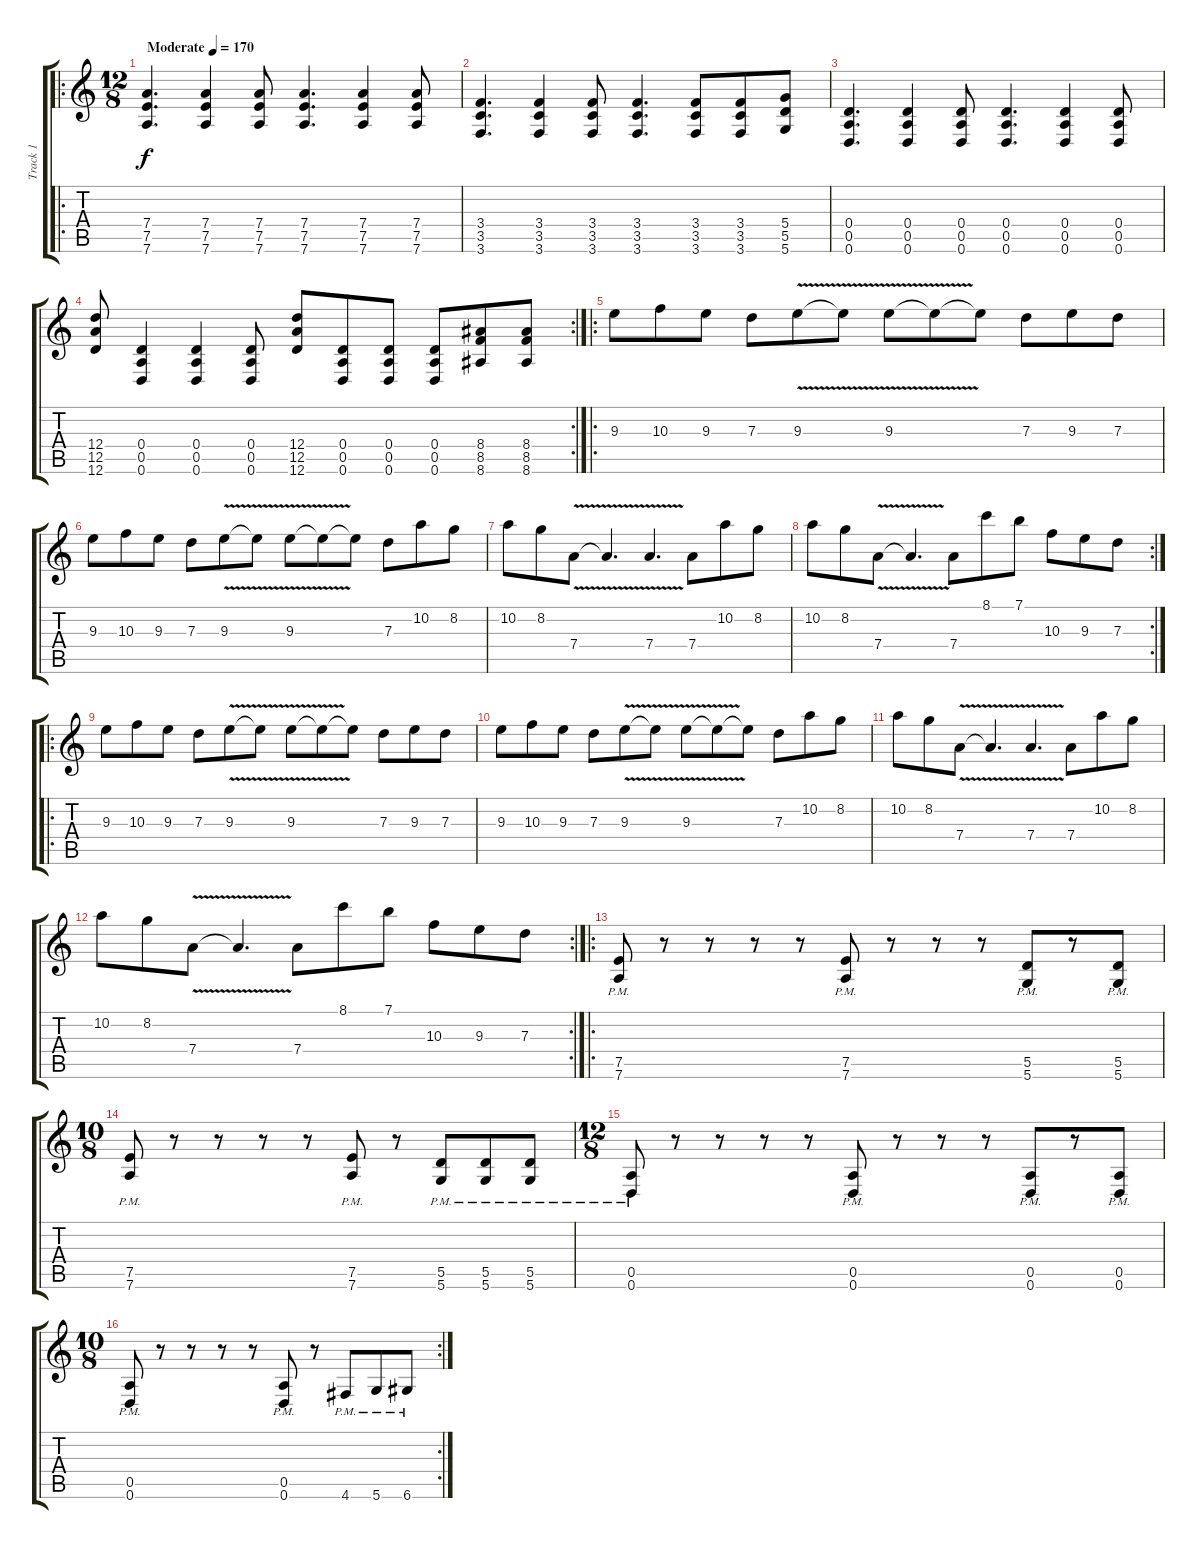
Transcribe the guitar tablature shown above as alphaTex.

\track ("Track 1" "Track 1") {instrument distortionguitar}
\staff {score tabs}
\tuning (E4 B3 G3 D3 A2 D2) {hide}
\ro
\ts (12 8)
\tempo (170 "Moderate")
\clef g2
\ks c
(7.4 7.5 7.6).4{d dy f instrument distortionguitar} (7.4 7.5 7.6).4 (7.4 7.5 7.6).8 (7.4 7.5 7.6).4{d} (7.4 7.5 7.6).4 (7.4 7.5 7.6).8 |
(3.4 3.5 3.6).4{d} (3.4 3.5 3.6).4 (3.4 3.5 3.6).8 (3.4 3.5 3.6).4{d} (3.4 3.5 3.6).8 (3.4 3.5 3.6).8 (5.4 5.5 5.6).8 |
(0.4 0.5 0.6).4{d} (0.4 0.5 0.6).4 (0.4 0.5 0.6).8 (0.4 0.5 0.6).4{d} (0.4 0.5 0.6).4 (0.4 0.5 0.6).8 |
\rc 2
(12.4 12.5 12.6).8 (0.4 0.5 0.6).4 (0.4 0.5 0.6).4 (0.4 0.5 0.6).8 (12.4 12.5 12.6).8 (0.4 0.5 0.6).8 (0.4 0.5 0.6).8 (0.4 0.5 0.6).8 (8.4 8.5 8.6).8 (8.4 8.5 8.6).8 |
\ro
9.3.8 10.3.8 9.3.8 7.3.8 9.3{v}.8 9.3{t}.8 9.3{v}.8 9.3{t}.8 9.3{t}.8 7.3.8 9.3.8 7.3.8 |
9.3.8 10.3.8 9.3.8 7.3.8 9.3{v}.8 9.3{t}.8 9.3{v}.8 9.3{t}.8 9.3{t}.8 7.3.8 10.2.8 8.2.8 |
10.2.8 8.2.8 7.4{v}.8 7.4{t}.4{d} 7.4{v}.4{d} 7.4.8 10.2.8 8.2.8 |
\rc 2
10.2.8 8.2.8 7.4{v}.8 7.4{t}.4{d} 7.4.8 8.1.8 7.1.8 10.3.8 9.3.8 7.3.8 |
\ro
9.3.8 10.3.8 9.3.8 7.3.8 9.3{v}.8 9.3{t}.8 9.3{v}.8 9.3{t}.8 9.3{t}.8 7.3.8 9.3.8 7.3.8 |
9.3.8 10.3.8 9.3.8 7.3.8 9.3{v}.8 9.3{t}.8 9.3{v}.8 9.3{t}.8 9.3{t}.8 7.3.8 10.2.8 8.2.8 |
10.2.8 8.2.8 7.4{v}.8 7.4{t}.4{d} 7.4{v}.4{d} 7.4.8 10.2.8 8.2.8 |
\rc 2
10.2.8 8.2.8 7.4{v}.8 7.4{t}.4{d} 7.4.8 8.1.8 7.1.8 10.3.8 9.3.8 7.3.8 |
\ro
(7.5{pm} 7.6{pm}).8 r.8 r.8 r.8 r.8 (7.5{pm} 7.6{pm}).8 r.8 r.8 r.8 (5.5{pm} 5.6{pm}).8 r.8 (5.5{pm} 5.6{pm}).8 |
\ts (10 8)
(7.5{pm} 7.6{pm}).8 r.8 r.8 r.8 r.8 (7.5{pm} 7.6{pm}).8 r.8 (5.5{pm} 5.6{pm}).8 (5.5{pm} 5.6{pm}).8 (5.5{pm} 5.6{pm}).8 |
\ts (12 8)
(0.5{pm} 0.6{pm}).8 r.8 r.8 r.8 r.8 (0.5{pm} 0.6{pm}).8 r.8 r.8 r.8 (0.5{pm} 0.6{pm}).8 r.8 (0.5{pm} 0.6{pm}).8 |
\rc 2
\ts (10 8)
(0.5{pm} 0.6{pm}).8 r.8 r.8 r.8 r.8 (0.5{pm} 0.6{pm}).8 r.8 4.6{pm}.8 5.6{pm}.8 6.6{pm}.8
